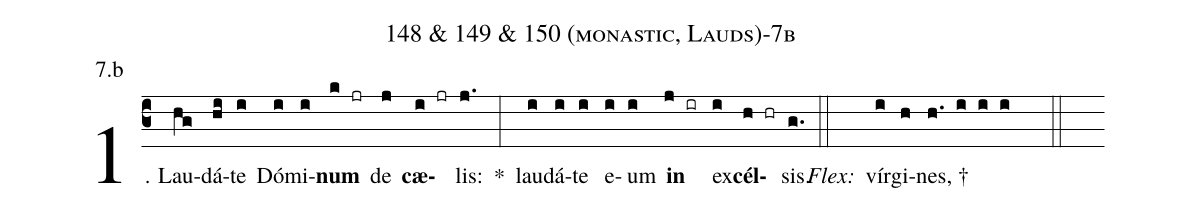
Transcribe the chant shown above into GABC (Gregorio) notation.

name: 148 & 149 & 150 (monastic, Lauds)-7b;
annotation: 7.b;
%%
(c3)1. Lau(hg)dá(hi)te(i) Dó(i)mi(i)<b>num</b>(k jr) de(j) <b>cæ</b>(i jr)lis:(j.) *(:) lau(i)dá(i)te(i) e(i)um(i) <b>in</b>(j ir) ex(i)<b>cél</b>(h hr)sis.(g.) (::)
<i>Flex:</i>()  vír(i)gi(h)nes, †(h. i i i  ::)
